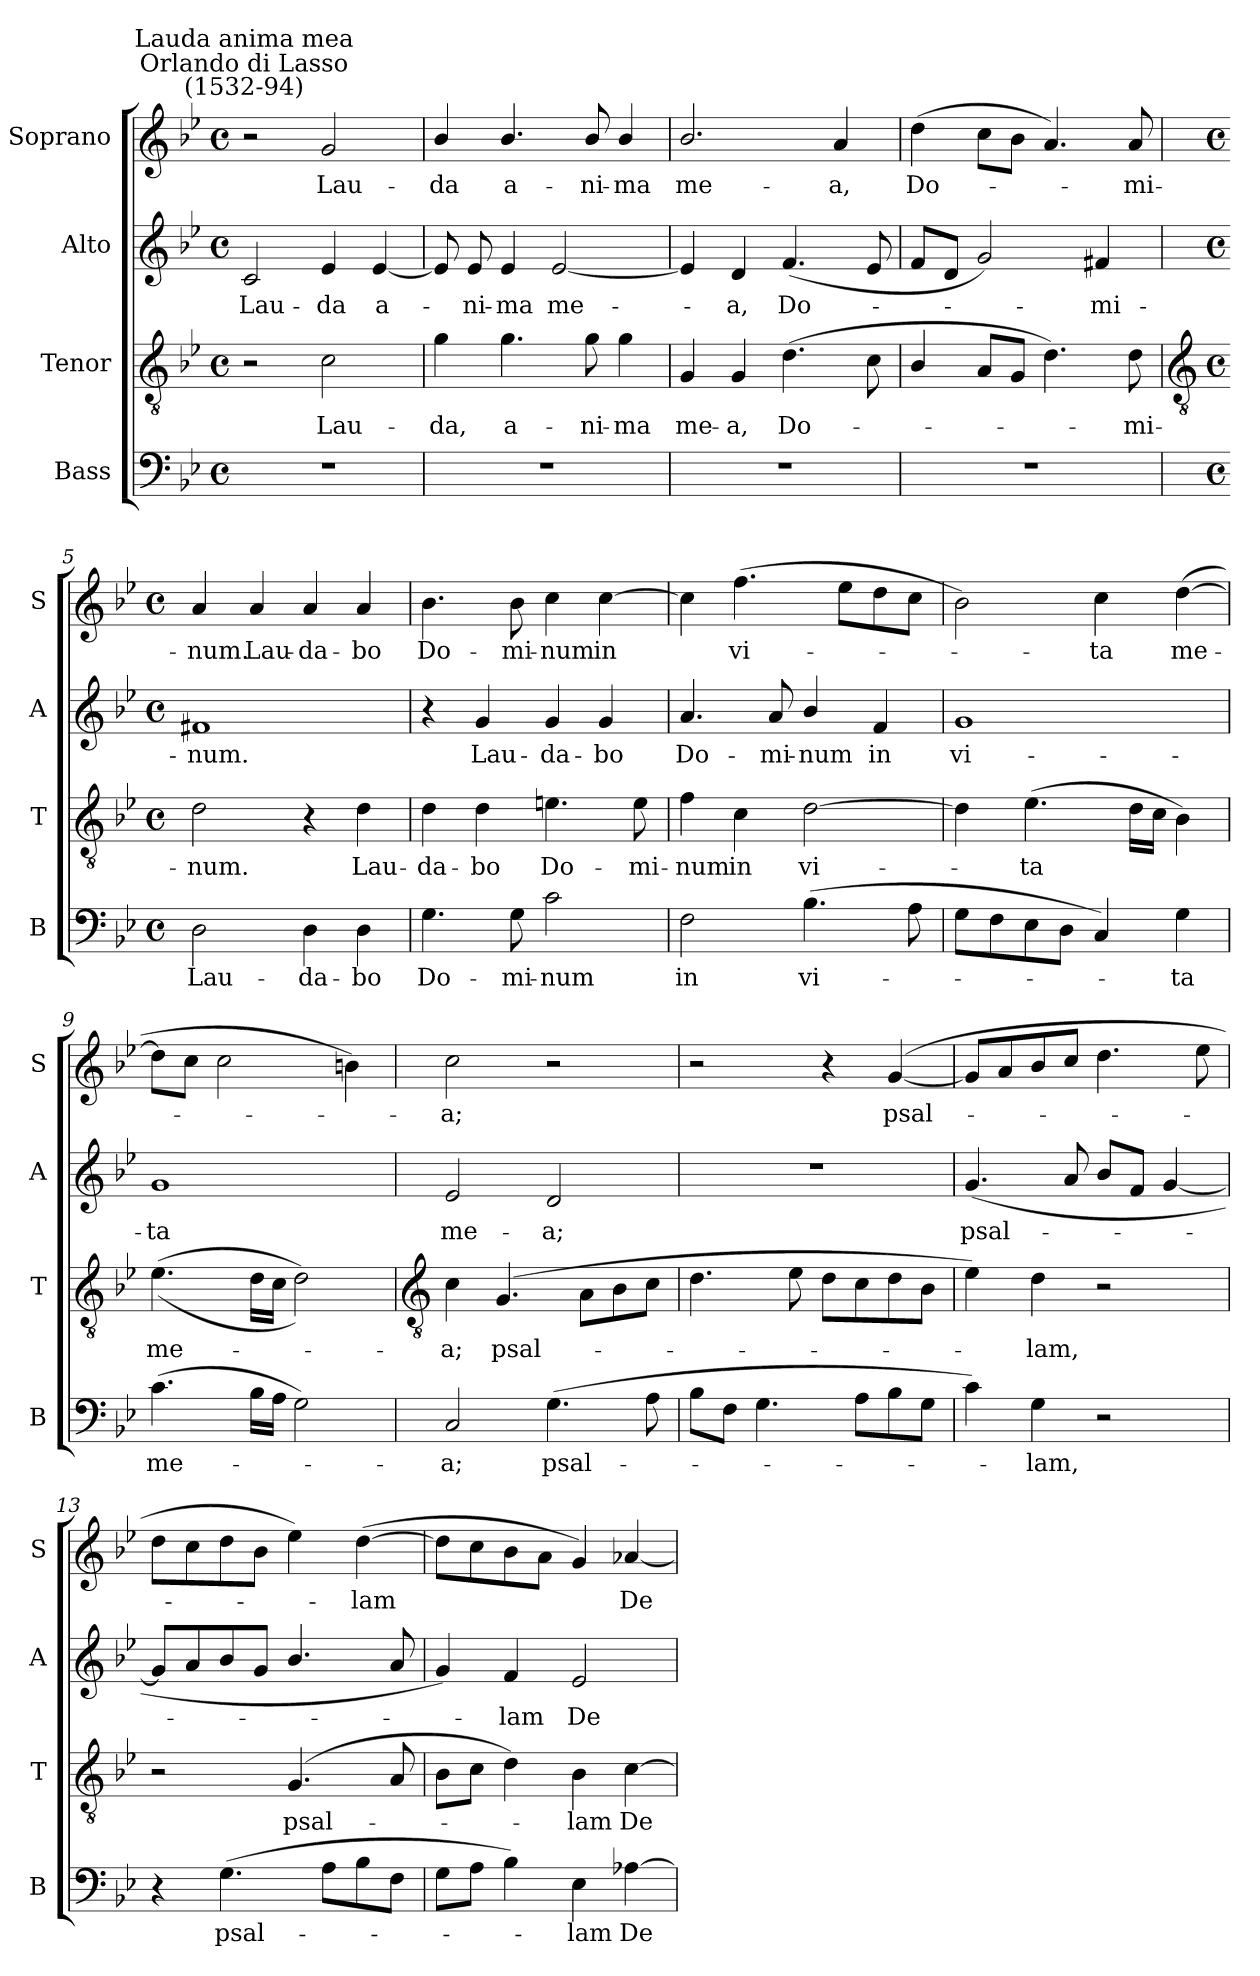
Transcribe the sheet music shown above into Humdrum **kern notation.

**kern	**text	**kern	**text	**kern	**text	**kern	**text
*part4	*part4	*part3	*part3	*part2	*part2	*part1	*part1
*staff4	*staff4	*staff3	*staff3	*staff2	*staff2	*staff1	*staff1
*I"Bass	*	*I"Tenor	*	*I"Alto	*	*I"Soprano	*
*I'B	*	*I'T	*	*I'A	*	*I'S	*
*clefF4	*	*clefGv2	*	*clefG2	*	*clefG2	*
*k[b-e-]	*	*k[b-e-]	*	*k[b-e-]	*	*k[b-e-]	*
*B-:	*	*B-:	*	*B-:	*	*B-:	*
*M4/4	*	*M4/4	*	*M4/4	*	*M4/4	*
*met(c)	*	*met(c)	*	*met(c)	*	*met(c)	*
=1	=1	=1	=1	=1	=1	=1	=1
!	!	!	!	!	!	!LO:TX:a:cj:t=Orlando di Lasso\n(1532-94)	!
!	!	!	!	!	!	!LO:TX:a:cj:t=Lauda anima mea	!
!	!	!	!	!	!LO:LY:b	!	!
1r	.	2r	.	2c	Lau-	2r	.
!	!	!	!LO:LY:b	!	!LO:LY:b	!	!LO:LY:b
.	.	2c	Lau-	4e-	-da	2g	Lau-
!	!	!	!	!	!LO:LY:b	!	!
.	.	.	.	[4e-	a-	.	.
=2	=2	=2	=2	=2	=2	=2	=2
!	!	!	!LO:LY:b	!	!	!	!LO:LY:b
1r	.	4g	-da,	8e-]	.	4b-/	-da
!	!	!	!	!	!LO:LY:b	!	!
.	.	.	.	8e-	ni-	.	.
!	!	!	!LO:LY:b	!	!LO:LY:b	!	!LO:LY:b
.	.	4.g	a-	4e-	-ma	4.b-/	a-
!	!	!	!	!	!LO:LY:b	!	!
.	.	.	.	[2e-	me-	.	.
!	!	!	!LO:LY:b	!	!	!	!LO:LY:b
.	.	8g	-ni-	.	.	8b-/	-ni-
!	!	!	!LO:LY:b	!	!	!	!LO:LY:b
.	.	4g	-ma	.	.	4b-/	-ma
=3	=3	=3	=3	=3	=3	=3	=3
!	!	!	!LO:LY:b	!	!	!	!LO:LY:b
1r	.	4G	me-	4e-]	.	2.b-/	me-
!	!	!	!LO:LY:b	!	!LO:LY:b	!	!
.	.	4G	-a,	4d	a,	.	.
!	!	!	!LO:LY:b	!	!LO:LY:b	!	!
.	.	(>4.d	Do-	(<4.f	Do-	.	.
!	!	!	!	!	!	!	!LO:LY:b
.	.	.	.	.	.	4a	-a,
.	.	8c	.	8e-	.	.	.
=4	=4	=4	=4	=4	=4	=4	=4
!	!	!	!	!	!	!	!LO:LY:b
1r	.	4B-/	.	8fL	.	(>4dd	Do-
.	.	.	.	8dJ	.	.	.
.	.	8AL	.	2g)	.	8ccL	.
.	.	8GJ	.	.	.	8b-J	.
.	.	4.d)	.	.	.	4.a)	.
!	!	!	!	!	!LO:LY:b	!	!
.	.	.	.	4f#X	mi-	.	.
!	!	!	!LO:LY:b	!	!	!	!LO:LY:b
.	.	8d	mi-	.	.	8a	mi-
!!LO:LB:g=z
=5	=5	=5	=5	=5	=5	=5	=5
*	*	*clefGv2	*	*	*	*	*
*M4/4	*	*M4/4	*	*M4/4	*	*M4/4	*
*met(c)	*	*met(c)	*	*met(c)	*	*met(c)	*
!	!LO:LY:b	!	!LO:LY:b	!	!LO:LY:b	!	!LO:LY:b
2D	Lau-	2d	-num.	1f#X	-num.	4a	-num.
!	!	!	!	!	!	!	!LO:LY:b
.	.	.	.	.	.	4a	Lau-
!	!LO:LY:b	!	!	!	!	!	!LO:LY:b
4D	-da-	4r	.	.	.	4a	-da-
!	!LO:LY:b	!	!LO:LY:b	!	!	!	!LO:LY:b
4D	-bo	4d	Lau-	.	.	4a	-bo
=6	=6	=6	=6	=6	=6	=6	=6
!	!LO:LY:b	!	!LO:LY:b	!	!	!	!LO:LY:b
4.G	Do-	4d	-da-	4r	.	4.b-	Do-
!	!	!	!LO:LY:b	!	!LO:LY:b	!	!
.	.	4d	-bo	4g	Lau-	.	.
!	!LO:LY:b	!	!	!	!	!	!LO:LY:b
8G	-mi-	.	.	.	.	8b-	-mi-
!	!LO:LY:b	!	!LO:LY:b	!	!LO:LY:b	!	!LO:LY:b
2c	-num	4.en	Do-	4g	-da-	4cc	-num
!	!	!	!	!	!LO:LY:b	!	!LO:LY:b
.	.	.	.	4g	-bo	[4cc	in
!	!	!	!LO:LY:b	!	!	!	!
.	.	8e	-mi-	.	.	.	.
=7	=7	=7	=7	=7	=7	=7	=7
!	!LO:LY:b	!	!LO:LY:b	!	!LO:LY:b	!	!
2F	in	4f	-num	4.a	Do-	4cc]	.
!	!	!	!LO:LY:b	!	!	!	!LO:LY:b
.	.	4c	in	.	.	(>4.ff	vi-
!	!	!	!	!	!LO:LY:b	!	!
.	.	.	.	8a	-mi-	.	.
!	!LO:LY:b	!	!LO:LY:b	!	!LO:LY:b	!	!
(>4.B-	vi-	[2d	vi-	4b-/	-num	.	.
.	.	.	.	.	.	8ee-L	.
!	!	!	!	!	!LO:LY:b	!	!
.	.	.	.	4f	in	8dd	.
8A	.	.	.	.	.	8ccJ	.
=8	=8	=8	=8	=8	=8	=8	=8
!	!	!	!	!	!LO:LY:b	!	!
8GL	.	4d]	.	1g	vi-	2b-)	.
8F	.	.	.	.	.	.	.
!	!	!	!LO:LY:b	!	!	!	!
8E-	.	(>4.e-	ta	.	.	.	.
8DJ	.	.	.	.	.	.	.
!	!	!	!	!	!	!	!LO:LY:b
4C)	.	.	.	.	.	4cc	ta
.	.	16dLL	.	.	.	.	.
.	.	16cJJ	.	.	.	.	.
!	!LO:LY:b	!	!	!	!	!	!LO:LY:b
4G	ta	4B-)	.	.	.	(>[4dd	me-
=9	=9	=9	=9	=9	=9	=9	=9
!	!LO:LY:b	!	!LO:LY:b	!	!LO:LY:b	!	!
(>4.c	me-	(>(>4.e-	me-	1g	-ta	8ddL]	.
.	.	.	.	.	.	8ccJ	.
.	.	.	.	.	.	2cc	.
16B-LL	.	16dLL	.	.	.	.	.
16AJJ	.	16cJJ	.	.	.	.	.
2G)	.	2d))	.	.	.	.	.
.	.	.	.	.	.	4bn)	.
!!LO:LB:g=z
=10	=10	=10	=10	=10	=10	=10	=10
*	*	*clefGv2	*	*	*	*	*
!	!LO:LY:b	!	!LO:LY:b	!	!LO:LY:b	!	!LO:LY:b
2C	a;	4c	a;	2e-	me-	2cc	a;
!	!	!	!LO:LY:b	!	!	!	!
.	.	(>4.G	psal-	.	.	.	.
!	!LO:LY:b	!	!	!	!LO:LY:b	!	!
(>4.G	psal-	.	.	2d	-a;	2r	.
.	.	8AL	.	.	.	.	.
.	.	8B-	.	.	.	.	.
8A	.	8cJ	.	.	.	.	.
=11	=11	=11	=11	=11	=11	=11	=11
8B-L	.	4.d	.	1r	.	2r	.
8FJ	.	.	.	.	.	.	.
4.G	.	.	.	.	.	.	.
.	.	8e-	.	.	.	.	.
.	.	8dL	.	.	.	4r	.
8AL	.	8c	.	.	.	.	.
!	!	!	!	!	!	!	!LO:LY:b
8B-	.	8d	.	.	.	(>[4g	psal-
8GJ	.	8B-J	.	.	.	.	.
=12	=12	=12	=12	=12	=12	=12	=12
!	!	!	!	!	!LO:LY:b	!	!
4c)	.	4e-)	.	(<4.g	psal-	8gL]	.
.	.	.	.	.	.	8a	.
!	!LO:LY:b	!	!LO:LY:b	!	!	!	!
4G	lam,	4d	lam,	.	.	8b-	.
.	.	.	.	8a	.	8ccJ	.
2r	.	2r	.	8b-L	.	4.dd	.
.	.	.	.	8fJ	.	.	.
.	.	.	.	[4g	.	.	.
.	.	.	.	.	.	8ee-	.
=13	=13	=13	=13	=13	=13	=13	=13
4r	.	2r	.	8gL]	.	8ddL	.
.	.	.	.	8a	.	8cc	.
!	!LO:LY:b	!	!	!	!	!	!
(>4.G	psal-	.	.	8b-	.	8dd	.
.	.	.	.	8gJ	.	8b-J	.
!	!	!	!LO:LY:b	!	!	!	!
.	.	(>4.G	psal-	4.b-/	.	4ee-)	.
8AL	.	.	.	.	.	.	.
!	!	!	!	!	!	!	!LO:LY:b
8B-	.	.	.	.	.	(>[4dd	lam
8FJ	.	8A	.	8a	.	.	.
=14	=14	=14	=14	=14	=14	=14	=14
8GL	.	8B-L	.	4g)	.	8ddL]	.
8AJ	.	8cJ	.	.	.	8cc	.
!	!	!	!	!	!LO:LY:b	!	!
4B-)	.	4d)	.	4f	lam	8b-	.
.	.	.	.	.	.	8aJ	.
!	!LO:LY:b	!	!LO:LY:b	!	!LO:LY:b	!	!
4E-	lam	4B-	lam	2e-	De-	4g)	.
!	!LO:LY:b	!	!LO:LY:b	!	!	!	!LO:LY:b
[4A-X	De-	[4c	De-	.	.	[4a-X	De-
=	=	=	=	=	=	=	=
*-	*-	*-	*-	*-	*-	*-	*-
